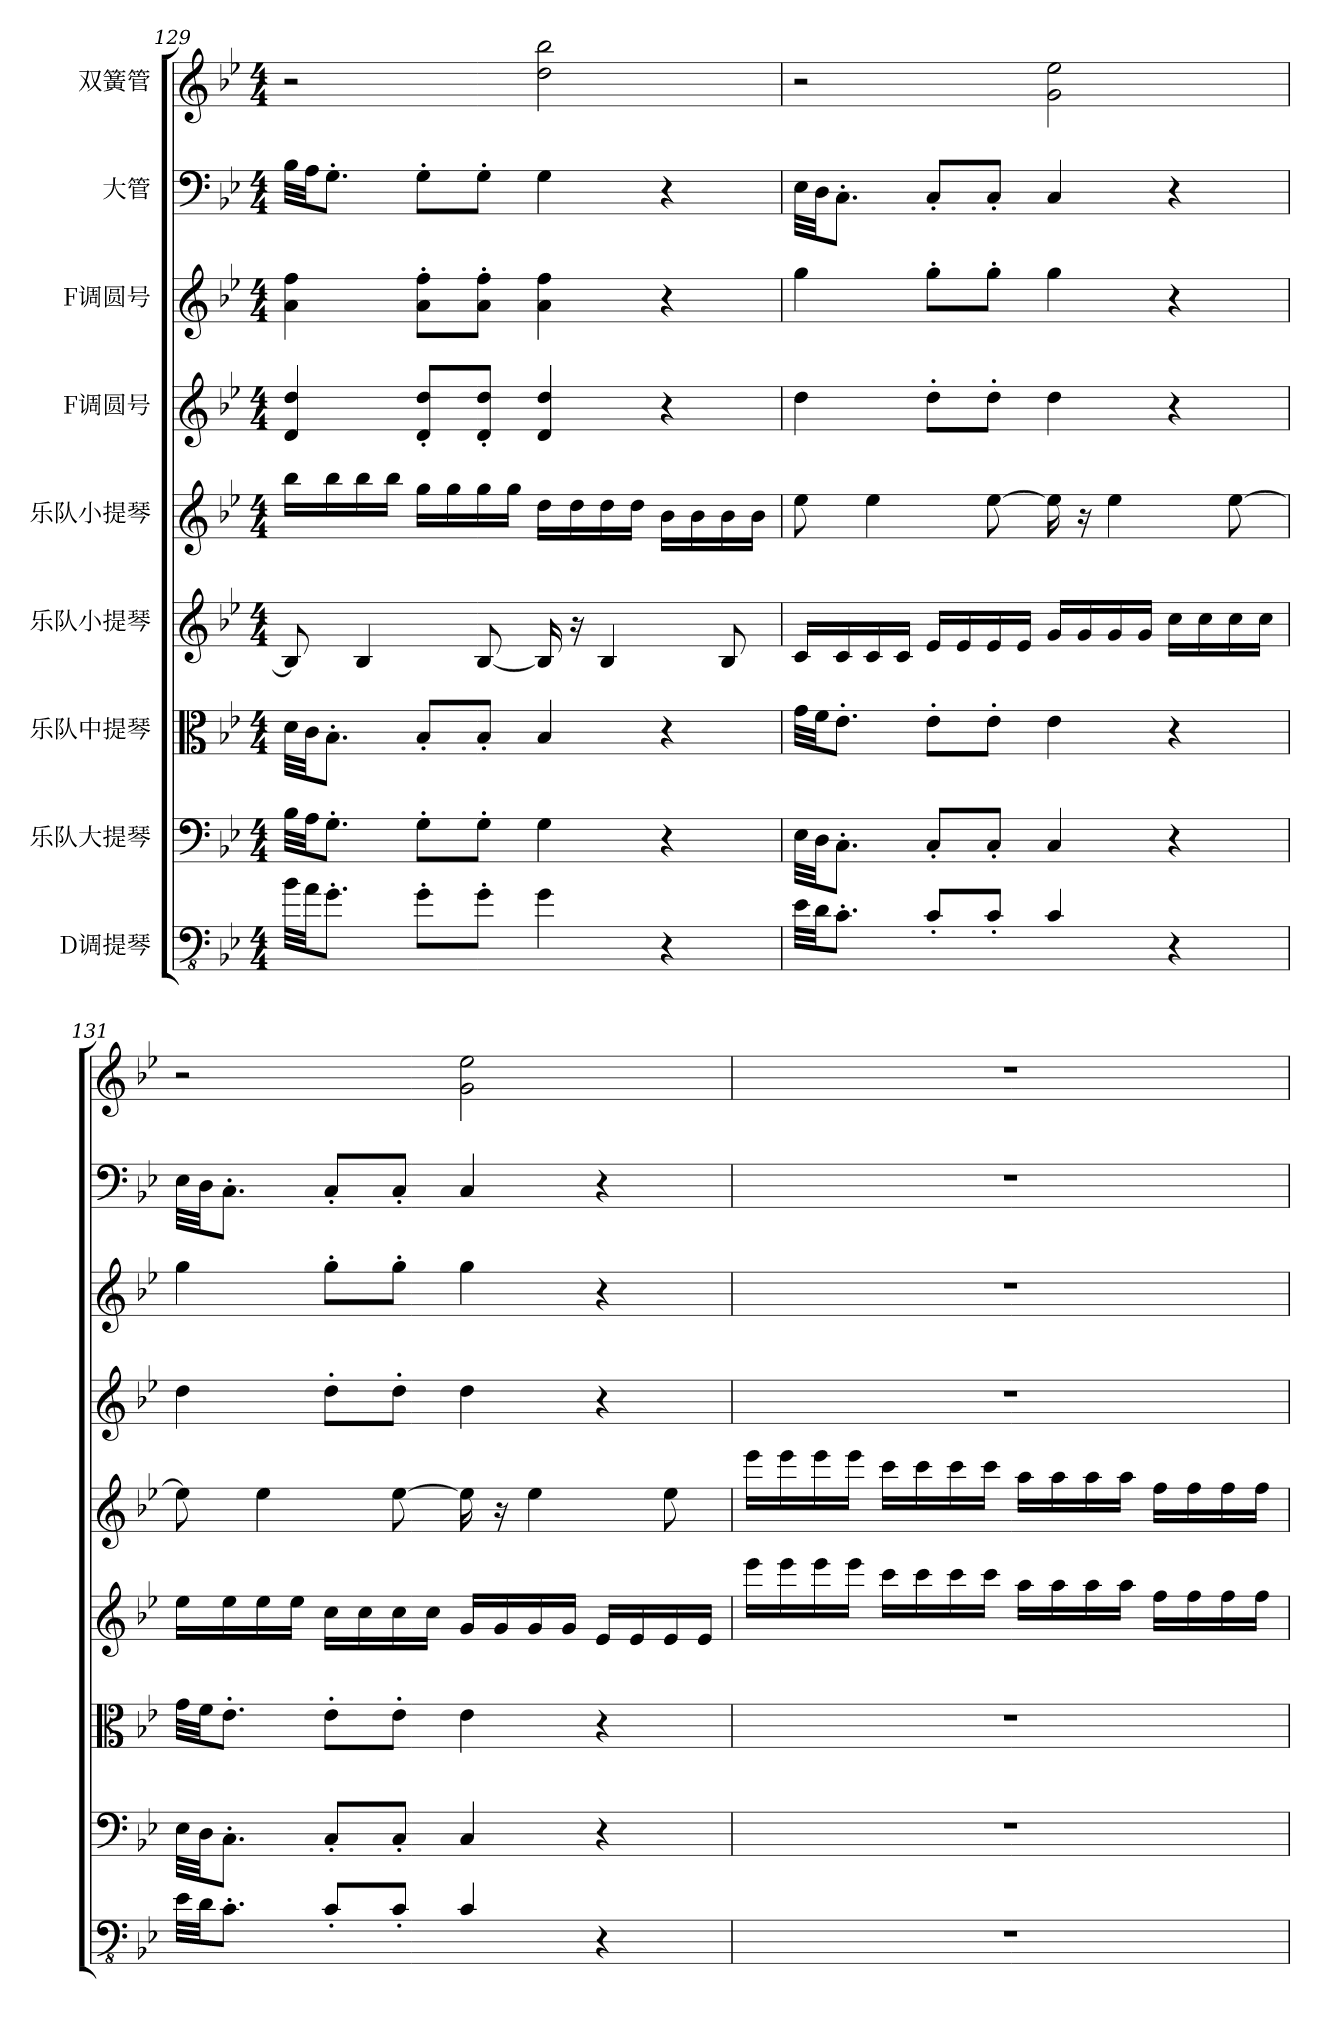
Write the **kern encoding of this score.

**kern	**kern	**kern	**kern	**kern	**kern	**kern	**kern	**kern
*part9	*part8	*part7	*part6	*part5	*part4	*part3	*part2	*part1
*staff9	*staff8	*staff7	*staff6	*staff5	*staff4	*staff3	*staff2	*staff1
*I"D调提琴	*I"乐队大提琴	*I"乐队中提琴	*I"乐队小提琴	*I"乐队小提琴	*I"F调圆号	*I"F调圆号	*I"大管	*I"双簧管
!!LO:PB:g=z
*clefFv4	*clefF4	*clefC3	*clefG2	*clefG2	*clefG2	*clefG2	*clefF4	*clefG2
*ITrd7c12	*	*	*	*	*ITrd4c7	*ITrd4c7	*	*
*k[b-e-]	*k[b-e-]	*k[b-e-]	*k[b-e-]	*k[b-e-]	*k[b-e-a-]	*k[b-e-a-]	*k[b-e-]	*k[b-e-]
*M4/4	*M4/4	*M4/4	*M4/4	*M4/4	*M4/4	*M4/4	*M4/4	*M4/4
=129	=129	=129	=129	=129	=129	=129	=129	=129
32BB-\LLL	32B-\LLL	32d\LLL	8B-/]	16bb-\LL	4G/ 4g/	4d\ 4b-\	32B-\LLL	2r
32AA\JJ	32A\JJ	32c\JJ	.	.	.	.	32A\JJ	.
8.GG'\J	8.G'\J	8.B-'\J	.	16bb-\	.	.	8.G'\J	.
.	.	.	4B-/	16bb-\	.	.	.	.
.	.	.	.	16bb-\JJ	.	.	.	.
8GG'\L	8G'\L	8B-'/L	.	16gg\LL	8G/' 8g/'L	8d\' 8b-\'L	8G'\L	.
.	.	.	.	16gg\	.	.	.	.
8GG'\J	8G'\J	8B-'/J	[8B-/	16gg\	8G/' 8g/'J	8d\' 8b-\'J	8G'\J	.
.	.	.	.	16gg\JJ	.	.	.	.
4GG\	4G\	4B-/	16B-/]	16dd\LL	4G/ 4g/	4d\ 4b-\	4G\	2dd\ 2bb-\
.	.	.	16r	16dd\	.	.	.	.
.	.	.	4B-/	16dd\	.	.	.	.
.	.	.	.	16dd\JJ	.	.	.	.
4r	4r	4r	.	16b-\LL	4r	4r	4r	.
.	.	.	.	16b-\	.	.	.	.
.	.	.	8B-/	16b-\	.	.	.	.
.	.	.	.	16b-\JJ	.	.	.	.
=130	=130	=130	=130	=130	=130	=130	=130	=130
32EE-\LLL	32E-\LLL	32g\LLL	16c/LL	8ee-\	4g\	4cc\	32E-\LLL	2r
32DD\JJ	32D\JJ	32f\JJ	.	.	.	.	32D\JJ	.
8.CC'\J	8.C'\J	8.e-'\J	16c/	.	.	.	8.C'\J	.
.	.	.	16c/	4ee-\	.	.	.	.
.	.	.	16c/JJ	.	.	.	.	.
8CC'/L	8C'/L	8e-'\L	16e-/LL	.	8g'\L	8cc'\L	8C'/L	.
.	.	.	16e-/	.	.	.	.	.
8CC'/J	8C'/J	8e-'\J	16e-/	[8ee-\	8g'\J	8cc'\J	8C'/J	.
.	.	.	16e-/JJ	.	.	.	.	.
4CC/	4C/	4e-\	16g/LL	16ee-\]	4g\	4cc\	4C/	2g\ 2ee-\
.	.	.	16g/	16r	.	.	.	.
.	.	.	16g/	4ee-\	.	.	.	.
.	.	.	16g/JJ	.	.	.	.	.
4r	4r	4r	16cc\LL	.	4r	4r	4r	.
.	.	.	16cc\	.	.	.	.	.
.	.	.	16cc\	[8ee-\	.	.	.	.
.	.	.	16cc\JJ	.	.	.	.	.
!!LO:PB:g=z
=131	=131	=131	=131	=131	=131	=131	=131	=131
32EE-\LLL	32E-\LLL	32g\LLL	16ee-\LL	8ee-\]	4g\	4cc\	32E-\LLL	2r
32DD\JJ	32D\JJ	32f\JJ	.	.	.	.	32D\JJ	.
8.CC'\J	8.C'\J	8.e-'\J	16ee-\	.	.	.	8.C'\J	.
.	.	.	16ee-\	4ee-\	.	.	.	.
.	.	.	16ee-\JJ	.	.	.	.	.
8CC'/L	8C'/L	8e-'\L	16cc\LL	.	8g'\L	8cc'\L	8C'/L	.
.	.	.	16cc\	.	.	.	.	.
8CC'/J	8C'/J	8e-'\J	16cc\	[8ee-\	8g'\J	8cc'\J	8C'/J	.
.	.	.	16cc\JJ	.	.	.	.	.
4CC/	4C/	4e-\	16g/LL	16ee-\]	4g\	4cc\	4C/	2g\ 2ee-\
.	.	.	16g/	16r	.	.	.	.
.	.	.	16g/	4ee-\	.	.	.	.
.	.	.	16g/JJ	.	.	.	.	.
4r	4r	4r	16e-/LL	.	4r	4r	4r	.
.	.	.	16e-/	.	.	.	.	.
.	.	.	16e-/	8ee-\	.	.	.	.
.	.	.	16e-/JJ	.	.	.	.	.
=132	=132	=132	=132	=132	=132	=132	=132	=132
1r	1r	1r	16eee-\LL	16eee-\LL	1r	1r	1r	1r
.	.	.	16eee-\	16eee-\	.	.	.	.
.	.	.	16eee-\	16eee-\	.	.	.	.
.	.	.	16eee-\JJ	16eee-\JJ	.	.	.	.
.	.	.	16ccc\LL	16ccc\LL	.	.	.	.
.	.	.	16ccc\	16ccc\	.	.	.	.
.	.	.	16ccc\	16ccc\	.	.	.	.
.	.	.	16ccc\JJ	16ccc\JJ	.	.	.	.
.	.	.	16aa\LL	16aa\LL	.	.	.	.
.	.	.	16aa\	16aa\	.	.	.	.
.	.	.	16aa\	16aa\	.	.	.	.
.	.	.	16aa\JJ	16aa\JJ	.	.	.	.
.	.	.	16ff\LL	16ff\LL	.	.	.	.
.	.	.	16ff\	16ff\	.	.	.	.
.	.	.	16ff\	16ff\	.	.	.	.
.	.	.	16ff\JJ	16ff\JJ	.	.	.	.
=	=	=	=	=	=	=	=	=
*-	*-	*-	*-	*-	*-	*-	*-	*-
